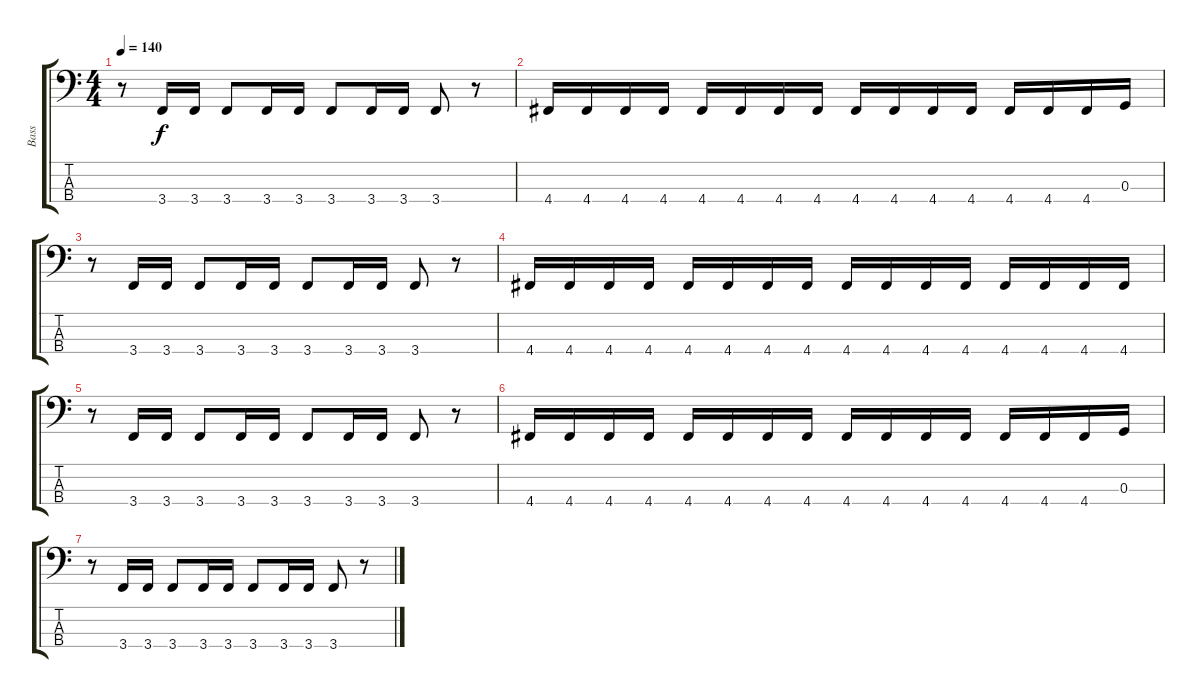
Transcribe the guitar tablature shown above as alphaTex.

\track ("Bass" "Bass") {instrument electricbasspick}
\staff {score tabs}
\tuning (F2 C2 G1 D1) {hide}
\ts (4 4)
\tempo 140
\clef f4
\ks c
r.8{dy f} 3.4.16 3.4.16 3.4.8 3.4.16 3.4.16 3.4.8 3.4.16 3.4.16 3.4.8 r.8 |
4.4.16 4.4.16 4.4.16 4.4.16 4.4.16 4.4.16 4.4.16 4.4.16 4.4.16 4.4.16 4.4.16 4.4.16 4.4.16 4.4.16 4.4.16 0.3.16 |
r.8 3.4.16 3.4.16 3.4.8 3.4.16 3.4.16 3.4.8 3.4.16 3.4.16 3.4.8 r.8 |
4.4.16 4.4.16 4.4.16 4.4.16 4.4.16 4.4.16 4.4.16 4.4.16 4.4.16 4.4.16 4.4.16 4.4.16 4.4.16 4.4.16 4.4.16 4.4.16 |
r.8 3.4.16 3.4.16 3.4.8 3.4.16 3.4.16 3.4.8 3.4.16 3.4.16 3.4.8 r.8 |
4.4.16 4.4.16 4.4.16 4.4.16 4.4.16 4.4.16 4.4.16 4.4.16 4.4.16 4.4.16 4.4.16 4.4.16 4.4.16 4.4.16 4.4.16 0.3.16 |
r.8 3.4.16 3.4.16 3.4.8 3.4.16 3.4.16 3.4.8 3.4.16 3.4.16 3.4.8 r.8
